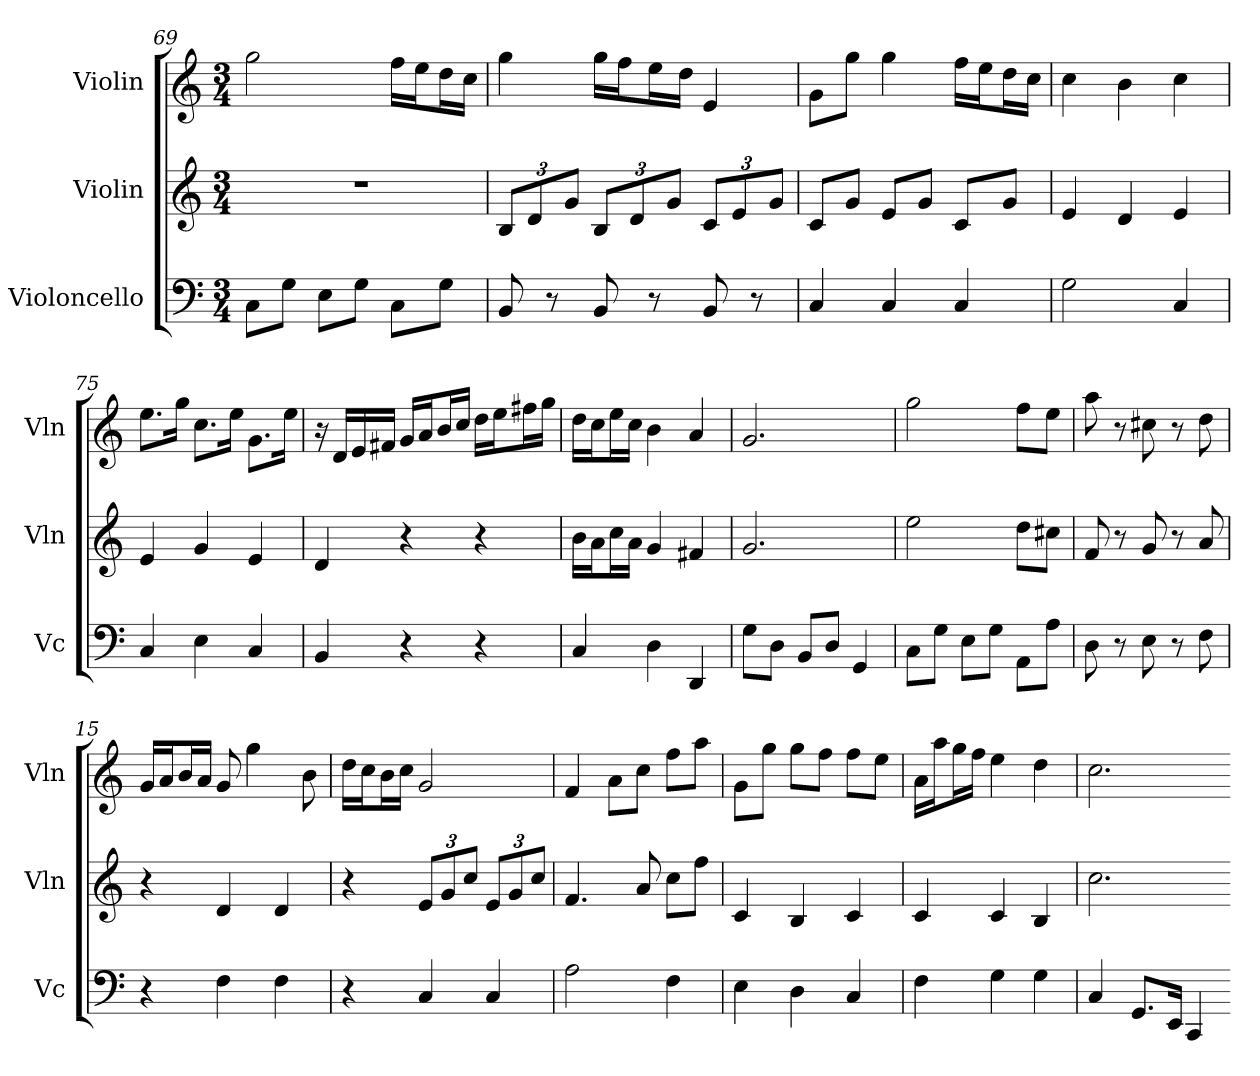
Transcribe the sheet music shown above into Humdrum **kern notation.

**kern	**kern	**kern
*part3	*part2	*part1
*staff3	*staff2	*staff1
*I"Violoncello	*I"Violin	*I"Violin
*I'Vc	*I'Vln	*I'Vln
*k[]	*k[]	*k[]
*M3/4	*M3/4	*M3/4
*MM120	*MM120	*MM120
=69	=69	=69
8CL	2.r	2gg
8GJ	.	.
8EL	.	.
8GJ	.	.
8CL	.	16ffLL
.	.	16eeJ
8GJ	.	16ddL
.	.	16ccJJ
=87	=87	=87
8BB	12BL	4gg
.	12d	.
8r	.	.
.	12gJ	.
8BB	12BL	16ggLL
.	.	16ffJ
.	12d	.
8r	.	16eeL
.	12gJ	.
.	.	16ddJJ
8BB	12cL	4e
.	12e	.
8r	.	.
.	12gJ	.
=165	=165	=165
4C	8cL	8gL
.	8gJ	8ggJ
4C	8eL	4gg
.	8gJ	.
4C	8cL	16ffLL
.	.	16eeJ
.	8gJ	16ddL
.	.	16ccJJ
=156	=156	=156
2G	4e	4cc
.	4d	4b
4C	4e	4cc
=75	=75	=75
4C	4e	8.eeL
.	.	16ggJk
4E	4g	8.ccL
.	.	16eeJk
4C	4e	8.gL
.	.	16eeJk
=97	=97	=97
4BB	4d	16r
.	.	16dLL
.	.	16e
.	.	16f#XJJ
4r	4r	16gLL
.	.	16aJ
.	.	16bL
.	.	16ccJJ
4r	4r	16ddLL
.	.	16eeJ
.	.	16ff#XL
.	.	16ggJJ
=159	=159	=159
4C	16bLL	16ddLL
.	16aJ	16ccJ
.	16ccL	16eeL
.	16aJJ	16ccJJ
4D	4g	4b
4DD	4f#X	4a
=100	=100	=100
8GL	2.g	2.g
8DJ	.	.
8BBL	.	.
8DJ	.	.
4GG	.	.
=102	=102	=102
8CL	2ee	2gg
8GJ	.	.
8EL	.	.
8GJ	.	.
8AAL	8ddL	8ffL
8AJ	8cc#XJ	8eeJ
=39	=39	=39
8D	8f	8aa
8r	8r	8r
8E	8g	8cc#X
8r	8r	8r
8F	8a	8dd
=15	=15	=15
4r	4r	16gLL
.	.	16aJ
.	.	16bL
.	.	16aJJ
4F	4d	8g
.	.	4gg
4F	4d	.
.	.	8b
=175	=175	=175
4r	4r	16ddLL
.	.	16ccJ
.	.	16bL
.	.	16ccJJ
4C	12eL	2g
.	12g	.
.	12ccJ	.
4C	12eL	.
.	12g	.
.	12ccJ	.
=73	=73	=73
2A	4.f	4f
.	.	8aL
.	8a	8ccJ
4F	8ccL	8ffL
.	8ffJ	8aaJ
=59	=59	=59
4E	4c	8gL
.	.	8ggJ
4D	4B	8ggL
.	.	8ffJ
4C	4c	8ffL
.	.	8eeJ
=23	=23	=23
4F	4c	16aLL
.	.	16aaJ
.	.	16ggL
.	.	16ffJJ
4G	4c	4ee
4G	4B	4dd
=172	=172	=172
4C	2.cc	2.cc
8.GGL	.	.
16EEJk	.	.
4CC	.	.
=-	=-	=-
*-	*-	*-
